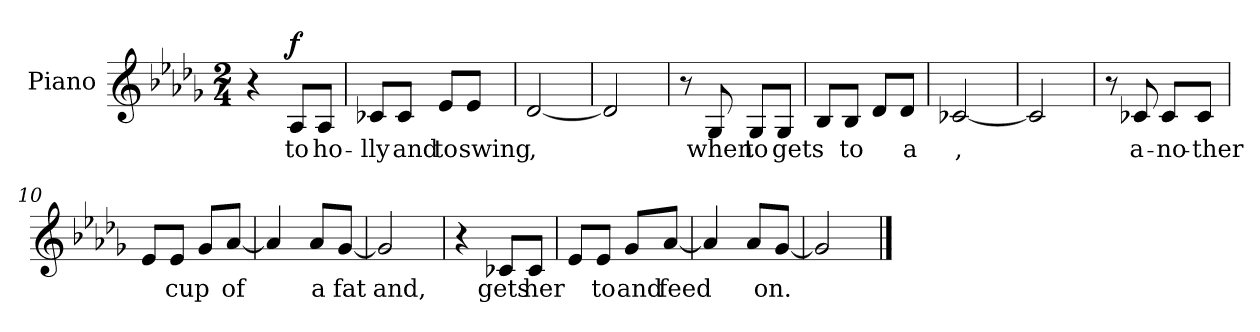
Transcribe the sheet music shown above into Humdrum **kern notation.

**kern	**text	**dynam
*part1	*part1	*part1
*staff1	*staff1	*staff1
*I"Piano	*	*
*I'Pno.	*	*
*clefG2	*	*
*k[b-e-a-d-g-]	*	*
*M2/4	*	*
=1	=1	=1
4r	.	.
!	!	!LO:DY:b
8A-/L	to	f
8A-/J	ho-	.
=2	=2	=2
8c-X/L	-lly	.
8c-/J	and	.
8e-/L	to	.
8e-/J	swing	.
=3	=3	=3
[2d-/	-,	.
=4	=4	=4
2d-/]	.	.
=5	=5	=5
8r	.	.
8G-/	when	.
8G-/L	to	.
8G-/J	gets	.
=6	=6	=6
8B-/L	--	.
8B-/J	to	.
8d-/L	--	.
8d-/J	a	.
=7	=7	=7
[2c-X/	-,	.
=8	=8	=8
2c-/]	.	.
=9	=9	=9
8r	.	.
8c-X/	a-	.
8c-/L	no-	.
8c-/J	-ther	.
=10	=10	=10
8e-/L	--	.
8e-/J	cup	.
8g-/L	--	.
[8a-/J	of	.
=11	=11	=11
4a-/]	.	.
8a-/L	a	.
[8g-/J	fat	.
=12	=12	=12
2g-/]	and,	.
=13	=13	=13
4r	.	.
8c-X/L	gets	.
8c-/J	her	.
=14	=14	=14
8e-/L	--	.
8e-/J	to	.
8g-/L	and	.
[8a-/J	feed	.
=15	=15	=15
4a-/]	.	.
8a-/L	--	.
[8g-/J	on.	.
=16	=16	=16
2g-/]	.	.
==	==	==
*-	*-	*-
